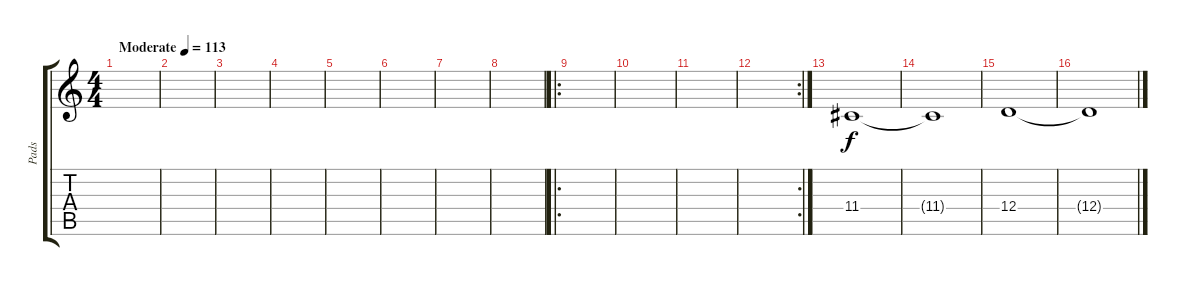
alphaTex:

\track ("Pads" "Pads") {instrument pad8sweep}
\staff {score tabs}
\tuning (E4 B3 G3 D3 A2 E2) {hide}
\ts (4 4)
\tempo (113 "Moderate")
\clef g2
\ks c
|
|
|
|
|
|
|
|
\ro
|
|
|
\rc 2
|
11.4.1 |
11.4{t}.1 |
12.4.1 |
12.4{t}.1
